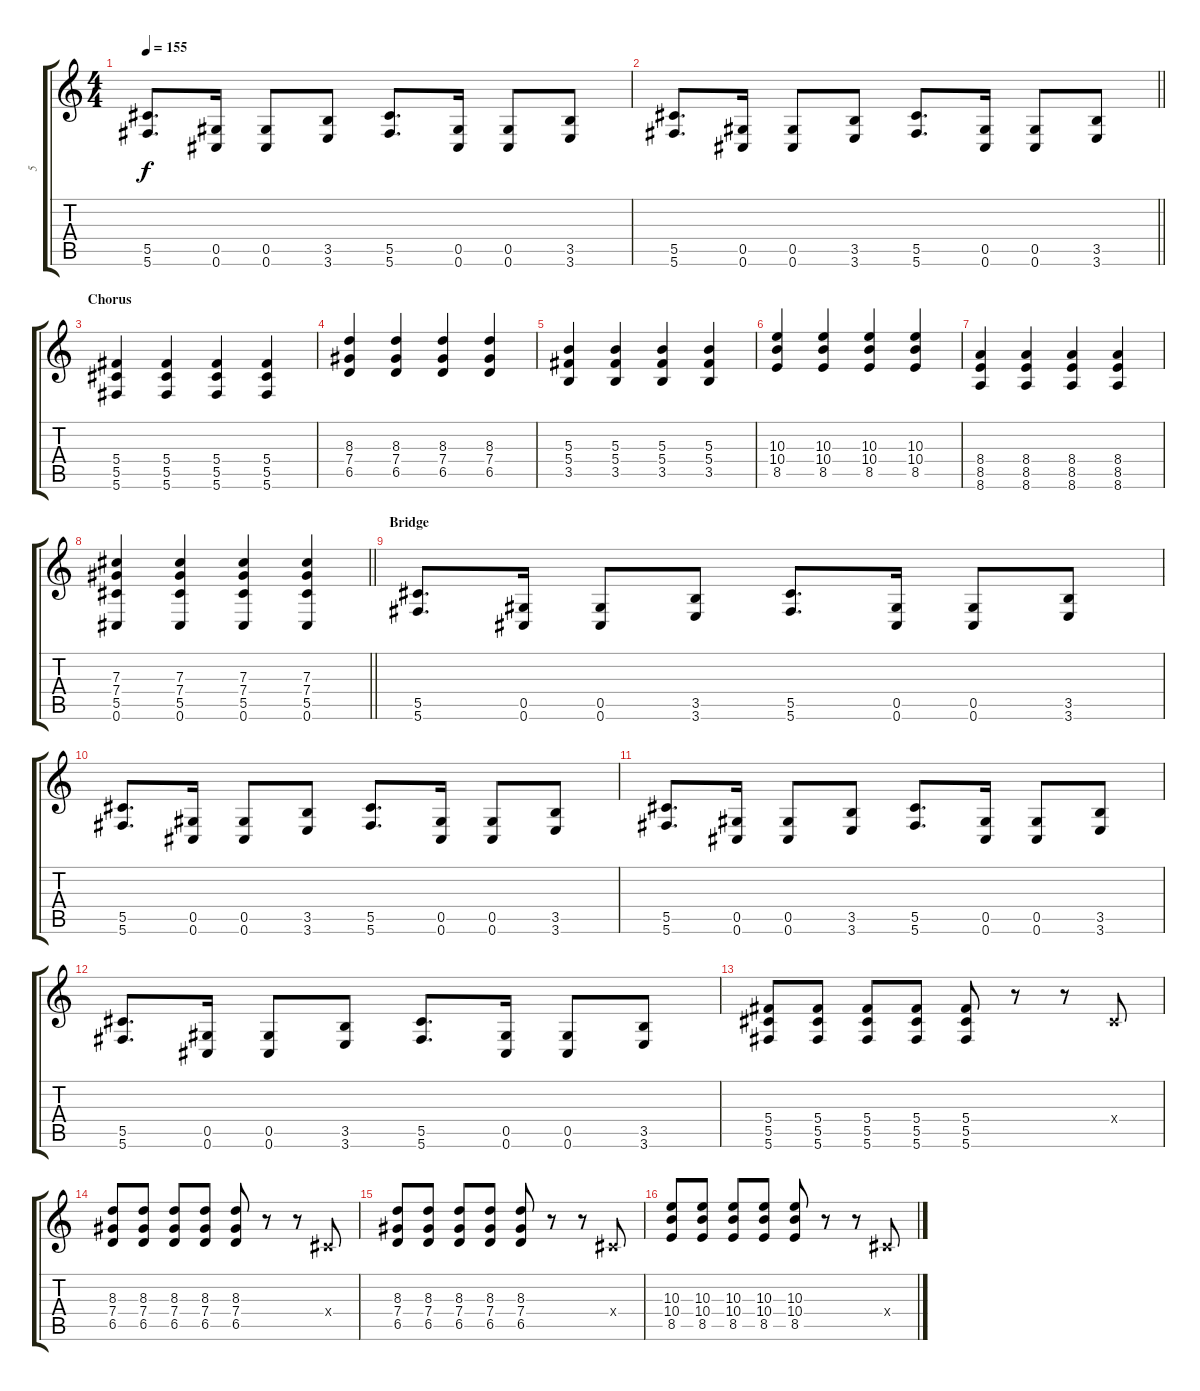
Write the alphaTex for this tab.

\track ("5" "5") {instrument overdrivenguitar}
\staff {score tabs}
\tuning (Eb4 Bb3 Gb3 Db3 Ab2 Db2) {hide}
\ts (4 4)
\tempo 155
\clef g2
\ks c
(5.5 5.6).8{d dy f} (0.5 0.6).16 (0.5 0.6).8 (3.5 3.6).8 (5.5 5.6).8{d} (0.5 0.6).16 (0.5 0.6).8 (3.5 3.6).8 |
\barLineRight lightlight
(5.5 5.6).8{d} (0.5 0.6).16 (0.5 0.6).8 (3.5 3.6).8 (5.5 5.6).8{d} (0.5 0.6).16 (0.5 0.6).8 (3.5 3.6).8 |
\section ("" "Chorus")
(5.4 5.5 5.6).4 (5.4 5.5 5.6).4 (5.4 5.5 5.6).4 (5.4 5.5 5.6).4 |
(8.3 7.4 6.5).4 (8.3 7.4 6.5).4 (8.3 7.4 6.5).4 (8.3 7.4 6.5).4 |
(5.3 5.4 3.5).4 (5.3 5.4 3.5).4 (5.3 5.4 3.5).4 (5.3 5.4 3.5).4 |
(10.3 10.4 8.5).4 (10.3 10.4 8.5).4 (10.3 10.4 8.5).4 (10.3 10.4 8.5).4 |
(8.4 8.5 8.6).4 (8.4 8.5 8.6).4 (8.4 8.5 8.6).4 (8.4 8.5 8.6).4 |
\barLineRight lightlight
(7.3 7.4 5.5 0.6).4 (7.3 7.4 5.5 0.6).4 (7.3 7.4 5.5 0.6).4 (7.3 7.4 5.5 0.6).4 |
\section ("" "Bridge")
(5.5 5.6).8{d} (0.5 0.6).16 (0.5 0.6).8 (3.5 3.6).8 (5.5 5.6).8{d} (0.5 0.6).16 (0.5 0.6).8 (3.5 3.6).8 |
(5.5 5.6).8{d} (0.5 0.6).16 (0.5 0.6).8 (3.5 3.6).8 (5.5 5.6).8{d} (0.5 0.6).16 (0.5 0.6).8 (3.5 3.6).8 |
(5.5 5.6).8{d} (0.5 0.6).16 (0.5 0.6).8 (3.5 3.6).8 (5.5 5.6).8{d} (0.5 0.6).16 (0.5 0.6).8 (3.5 3.6).8 |
(5.5 5.6).8{d} (0.5 0.6).16 (0.5 0.6).8 (3.5 3.6).8 (5.5 5.6).8{d} (0.5 0.6).16 (0.5 0.6).8 (3.5 3.6).8 |
(5.4 5.5 5.6).8 (5.4 5.5 5.6).8 (5.4 5.5 5.6).8 (5.4 5.5 5.6).8 (5.4 5.5 5.6).8 r.8 r.8 0.4{x}.8 |
(8.3 7.4 6.5).8 (8.3 7.4 6.5).8 (8.3 7.4 6.5).8 (8.3 7.4 6.5).8 (8.3 7.4 6.5).8 r.8 r.8 0.4{x}.8 |
(8.3 7.4 6.5).8 (8.3 7.4 6.5).8 (8.3 7.4 6.5).8 (8.3 7.4 6.5).8 (8.3 7.4 6.5).8 r.8 r.8 0.4{x}.8 |
(10.3 10.4 8.5).8 (10.3 10.4 8.5).8 (10.3 10.4 8.5).8 (10.3 10.4 8.5).8 (10.3 10.4 8.5).8 r.8 r.8 0.4{x}.8
